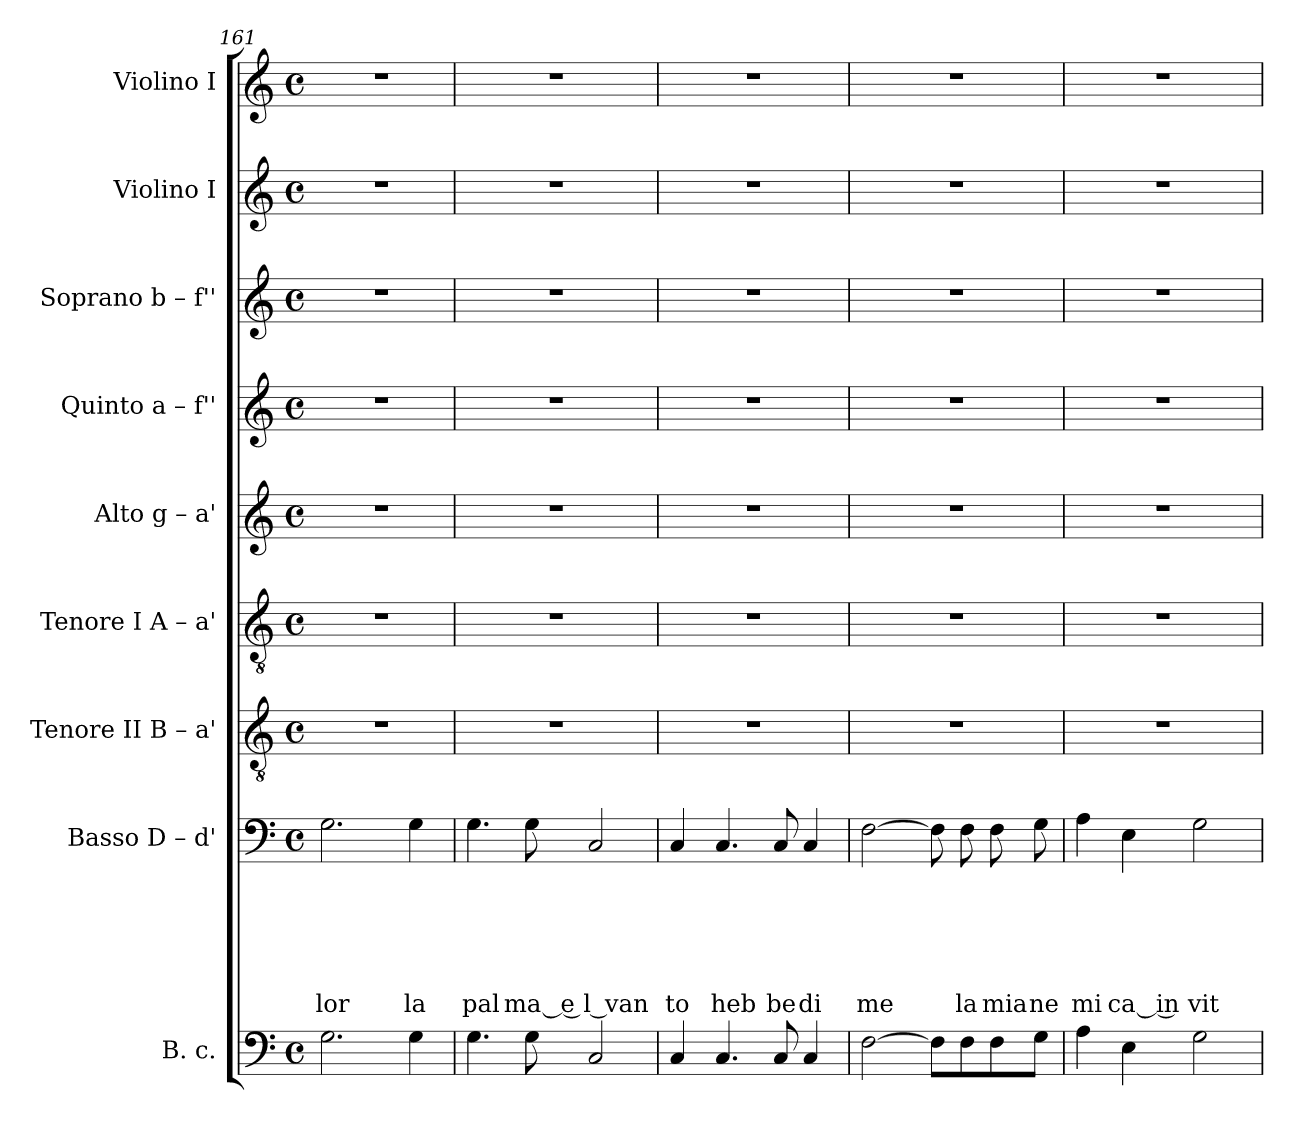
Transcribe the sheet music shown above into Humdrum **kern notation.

**kern	**kern	**text	**text	**text	**text	**text	**text	**kern	**kern	**kern	**kern	**kern	**kern	**kern
*part9	*part8	*part8	*part8	*part8	*part8	*part8	*part8	*part7	*part6	*part5	*part4	*part3	*part2	*part1
*staff9	*staff8	*staff8	*staff8	*staff8	*staff8	*staff8	*staff8	*staff7	*staff6	*staff5	*staff4	*staff3	*staff2	*staff1
*I"B. c.	*I"Basso D – d'	*	*	*	*	*	*	*I"Tenore II B – a'	*I"Tenore I A – a'	*I"Alto g – a'	*I"Quinto a – f''	*I"Soprano b – f''	*I"Violino I	*I"Violino I
*	*	*	*	*	*	*	*	*	*	*	*	*	*I'Vln	*I'Vln
*clefF4	*clefF4	*	*	*	*	*	*	*clefGv2	*clefGv2	*clefG2	*clefG2	*clefG2	*clefG2	*clefG2
*k[]	*k[]	*	*	*	*	*	*	*k[]	*k[]	*k[]	*k[]	*k[]	*k[]	*k[]
*C:	*C:	*	*	*	*	*	*	*C:	*C:	*C:	*C:	*C:	*C:	*C:
*M4/4	*M4/4	*	*	*	*	*	*	*M4/4	*M4/4	*M4/4	*M4/4	*M4/4	*M4/4	*M4/4
*met(c)	*met(c)	*	*	*	*	*	*	*met(c)	*met(c)	*met(c)	*met(c)	*met(c)	*met(c)	*met(c)
=161	=161	=161	=161	=161	=161	=161	=161	=161	=161	=161	=161	=161	=161	=161
!	!	!	!	!	!	!	!LO:LY:b	!	!	!	!	!	!	!
2.G\	2.G\	.	.	.	.	.	lor	1r	1r	1r	1r	1r	1r	1r
!	!	!	!	!	!	!	!LO:LY:b	!	!	!	!	!	!	!
4G\	4G\	.	.	.	.	.	la	.	.	.	.	.	.	.
=162	=162	=162	=162	=162	=162	=162	=162	=162	=162	=162	=162	=162	=162	=162
!	!	!	!	!	!	!	!LO:LY:b	!	!	!	!	!	!	!
4.G\	4.G\	.	.	.	.	.	pal	1r	1r	1r	1r	1r	1r	1r
!	!	!	!	!	!	!	!LO:LY:b:rj	!	!	!	!	!	!	!
8G\	8G\	.	.	.	.	.	ma‿ e	.	.	.	.	.	.	.
!	!	!	!	!	!	!	!LO:LY:b:rj	!	!	!	!	!	!	!
2C/	2C/	.	.	.	.	.	l van	.	.	.	.	.	.	.
=163	=163	=163	=163	=163	=163	=163	=163	=163	=163	=163	=163	=163	=163	=163
!	!	!	!	!	!	!	!LO:LY:b	!	!	!	!	!	!	!
4C/	4C/	.	.	.	.	.	to	1r	1r	1r	1r	1r	1r	1r
!	!	!	!	!	!	!	!LO:LY:b	!	!	!	!	!	!	!
4.C/	4.C/	.	.	.	.	.	heb	.	.	.	.	.	.	.
!	!	!	!	!	!	!	!LO:LY:b	!	!	!	!	!	!	!
8C/	8C/	.	.	.	.	.	be	.	.	.	.	.	.	.
!	!	!	!	!	!	!	!LO:LY:b	!	!	!	!	!	!	!
4C/	4C/	.	.	.	.	.	di	.	.	.	.	.	.	.
=164	=164	=164	=164	=164	=164	=164	=164	=164	=164	=164	=164	=164	=164	=164
!	!	!	!	!	!	!	!LO:LY:b	!	!	!	!	!	!	!
[>2F\	[>2F\	.	.	.	.	.	me	1r	1r	1r	1r	1r	1r	1r
8F\L]	8F\]	.	.	.	.	.	.	.	.	.	.	.	.	.
!	!	!	!	!	!	!	!LO:LY:b	!	!	!	!	!	!	!
8F\	8F\	.	.	.	.	.	la	.	.	.	.	.	.	.
!	!	!	!	!	!	!	!LO:LY:b	!	!	!	!	!	!	!
8F\	8F\	.	.	.	.	.	mia	.	.	.	.	.	.	.
!	!	!	!	!	!	!	!LO:LY:b	!	!	!	!	!	!	!
8G\J	8G\	.	.	.	.	.	ne	.	.	.	.	.	.	.
!!LO:LB:g=z
=165	=165	=165	=165	=165	=165	=165	=165	=165	=165	=165	=165	=165	=165	=165
!	!	!	!	!	!	!	!LO:LY:b	!	!	!	!	!	!	!
4A\	4A\	.	.	.	.	.	mi	1r	1r	1r	1r	1r	1r	1r
!	!	!	!	!	!	!	!LO:LY:b:rj	!	!	!	!	!	!	!
4E\	4E\	.	.	.	.	.	ca‿ in	.	.	.	.	.	.	.
!	!	!	!	!	!	!	!LO:LY:b	!	!	!	!	!	!	!
2G\	2G\	.	.	.	.	.	vit	.	.	.	.	.	.	.
=	=	=	=	=	=	=	=	=	=	=	=	=	=	=
*-	*-	*-	*-	*-	*-	*-	*-	*-	*-	*-	*-	*-	*-	*-
